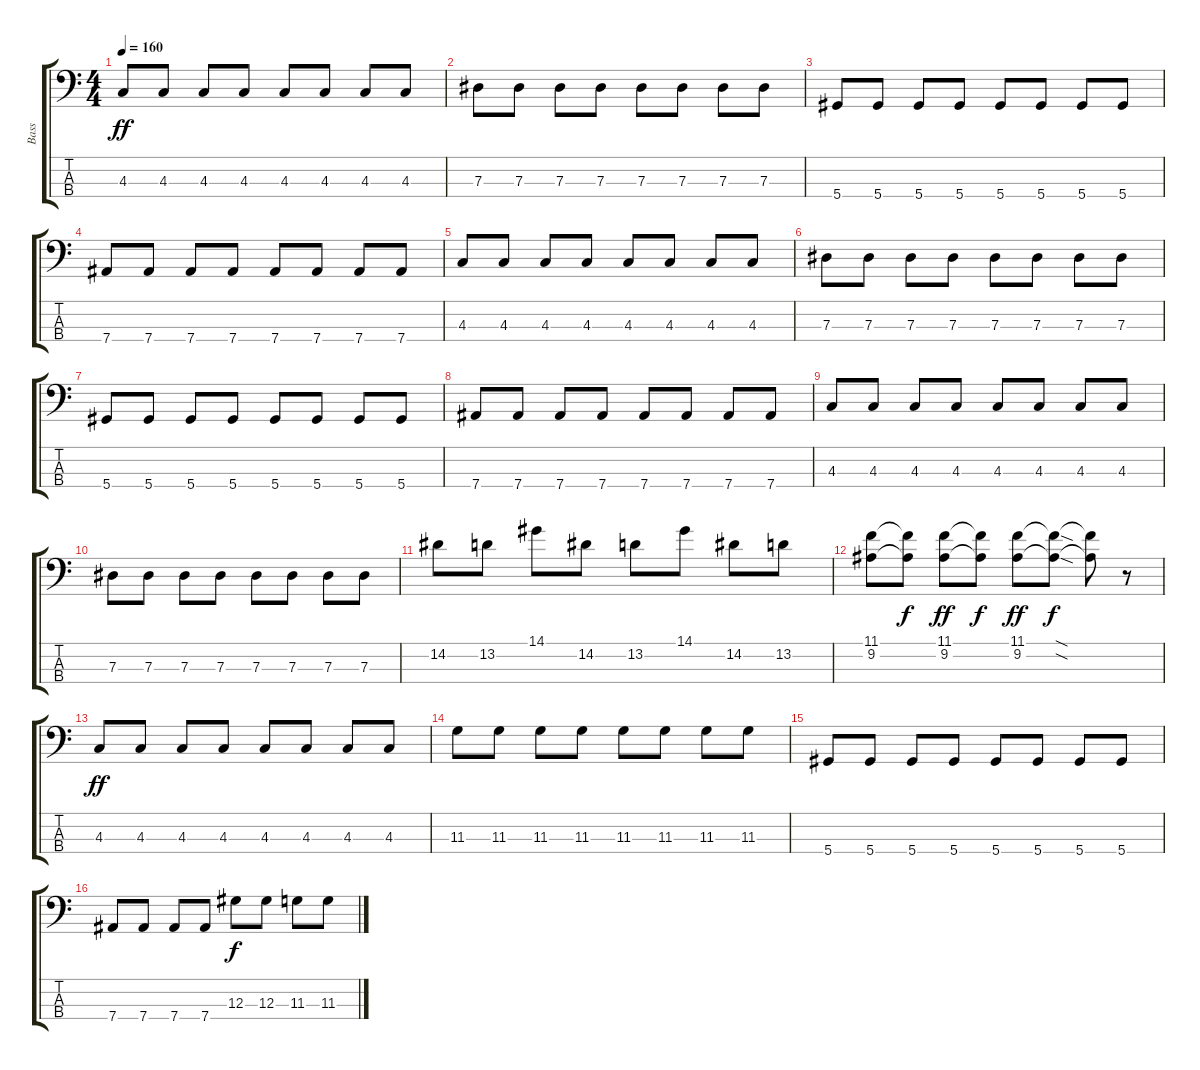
\track ("Bass" "Bass") {instrument electricbasspick}
\staff {score tabs}
\tuning (Gb2 Db2 Ab1 Eb1) {hide}
\ts (4 4)
\tempo 160
\clef f4
\ks c
4.3.8{dy ff} 4.3.8 4.3.8 4.3.8 4.3.8 4.3.8 4.3.8 4.3.8 |
7.3.8 7.3.8 7.3.8 7.3.8 7.3.8 7.3.8 7.3.8 7.3.8 |
5.4.8 5.4.8 5.4.8 5.4.8 5.4.8 5.4.8 5.4.8 5.4.8 |
7.4.8 7.4.8 7.4.8 7.4.8 7.4.8 7.4.8 7.4.8 7.4.8 |
4.3.8 4.3.8 4.3.8 4.3.8 4.3.8 4.3.8 4.3.8 4.3.8 |
7.3.8 7.3.8 7.3.8 7.3.8 7.3.8 7.3.8 7.3.8 7.3.8 |
5.4.8 5.4.8 5.4.8 5.4.8 5.4.8 5.4.8 5.4.8 5.4.8 |
7.4.8 7.4.8 7.4.8 7.4.8 7.4.8 7.4.8 7.4.8 7.4.8 |
4.3.8 4.3.8 4.3.8 4.3.8 4.3.8 4.3.8 4.3.8 4.3.8 |
7.3.8 7.3.8 7.3.8 7.3.8 7.3.8 7.3.8 7.3.8 7.3.8 |
14.2.8 13.2.8 14.1.8 14.2.8 13.2.8 14.1.8 14.2.8 13.2.8 |
(11.1 9.2).8 (11.1{t} 9.2{t}).8{dy f} (11.1 9.2).8{dy ff} (11.1{t} 9.2{t}).8{dy f} (11.1 9.2).8{dy ff} (11.1{sod t} 9.2{sod t}).8{dy f} (11.1{t} 9.2{t}).8 r.8 |
4.3.8{dy ff} 4.3.8 4.3.8 4.3.8 4.3.8 4.3.8 4.3.8 4.3.8 |
11.3.8 11.3.8 11.3.8 11.3.8 11.3.8 11.3.8 11.3.8 11.3.8 |
5.4.8 5.4.8 5.4.8 5.4.8 5.4.8 5.4.8 5.4.8 5.4.8 |
7.4.8 7.4.8 7.4.8 7.4.8 12.3.8{dy f} 12.3.8 11.3.8 11.3.8
